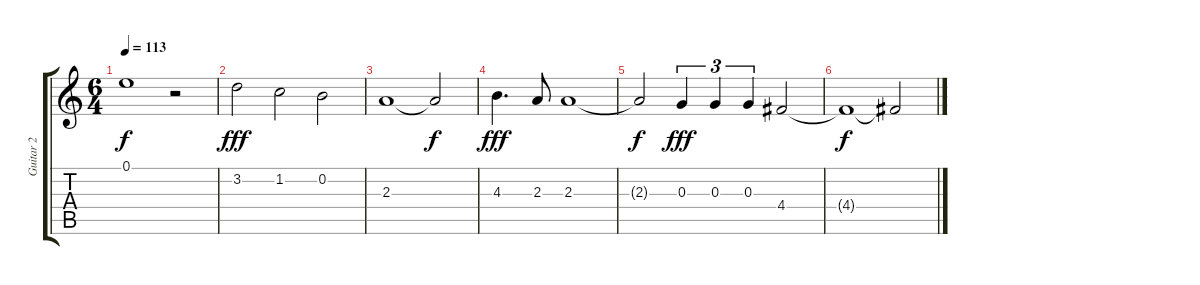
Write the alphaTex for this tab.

\track ("Guitar 2" "Guitar 2") {instrument overdrivenguitar}
\staff {score tabs}
\tuning (E4 B3 G3 D3 A2 E2) {hide}
\ts (6 4)
\tempo 113
\clef g2
\ks c
0.1{t}.1{dy f} r.2 |
3.2.2{dy fff} 1.2.2 0.2.2 |
2.3.1 2.3{t}.2{dy f} |
4.3.4{d dy fff} 2.3.8 2.3.1 |
2.3{t}.2{dy f} 0.3.4{tu (3 2) dy fff} 0.3.4{tu (3 2)} 0.3.4{tu (3 2)} 4.4.2{balance 8} |
4.4{t}.1{dy f} 4.4{t}.2
